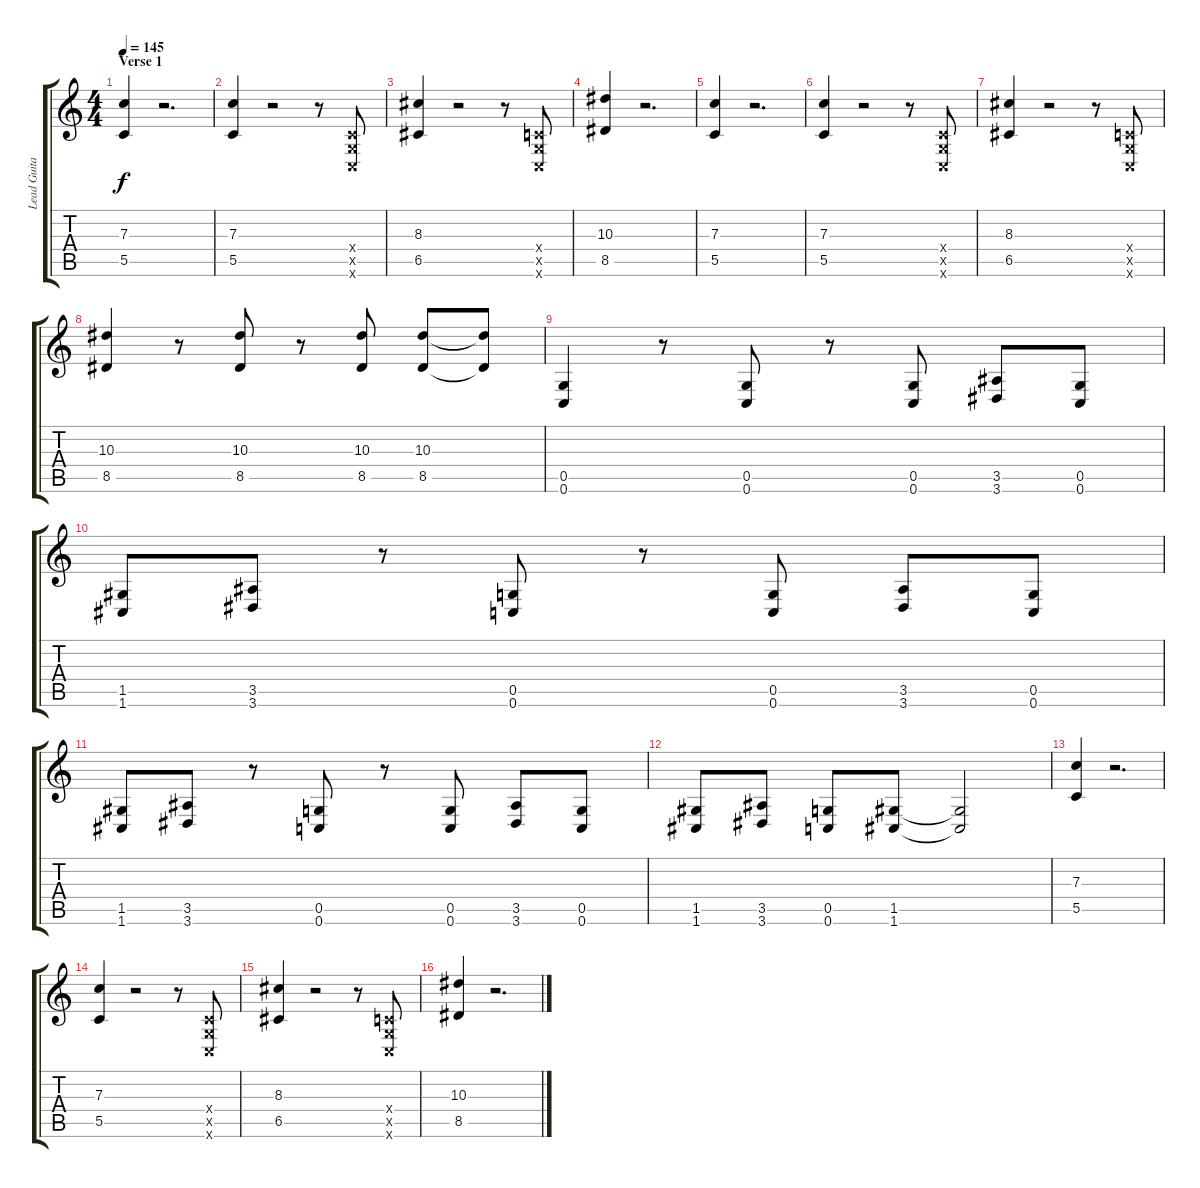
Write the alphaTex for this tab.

\track ("Lead Guitar (Y.K.C.)" "Lead Guita") {instrument electricguitarjazz}
\staff {score tabs}
\tuning (D4 A3 F3 C3 G2 C2) {hide}
\ts (4 4)
\section ("" "Verse 1")
\tempo 145
\clef g2
\ks c
(7.3 5.5).4{dy f} r.2{d} |
(7.3 5.5).4 r.2 r.8 (0.4{x} 0.5{x} 0.6{x}).8 |
(8.3 6.5).4 r.2 r.8 (0.4{x} 0.5{x} 0.6{x}).8 |
(10.3 8.5).4 r.2{d} |
(7.3 5.5).4 r.2{d} |
(7.3 5.5).4 r.2 r.8 (0.4{x} 0.5{x} 0.6{x}).8 |
(8.3 6.5).4 r.2 r.8 (0.4{x} 0.5{x} 0.6{x}).8 |
(10.3 8.5).4 r.8 (10.3 8.5).8 r.8 (10.3 8.5).8 (10.3 8.5).8 (10.3{t} 8.5{t}).8 |
(0.5 0.6).4 r.8 (0.5 0.6).8 r.8 (0.5 0.6).8 (3.5 3.6).8 (0.5 0.6).8 |
(1.5 1.6).8 (3.5 3.6).8 r.8 (0.5 0.6).8 r.8 (0.5 0.6).8 (3.5 3.6).8 (0.5 0.6).8 |
(1.5 1.6).8 (3.5 3.6).8 r.8 (0.5 0.6).8 r.8 (0.5 0.6).8 (3.5 3.6).8 (0.5 0.6).8 |
(1.5 1.6).8 (3.5 3.6).8 (0.5 0.6).8 (1.5 1.6).8 (1.5{t} 1.6{t}).2 |
(7.3 5.5).4 r.2{d} |
(7.3 5.5).4 r.2 r.8 (0.4{x} 0.5{x} 0.6{x}).8 |
(8.3 6.5).4 r.2 r.8 (0.4{x} 0.5{x} 0.6{x}).8 |
(10.3 8.5).4 r.2{d}
